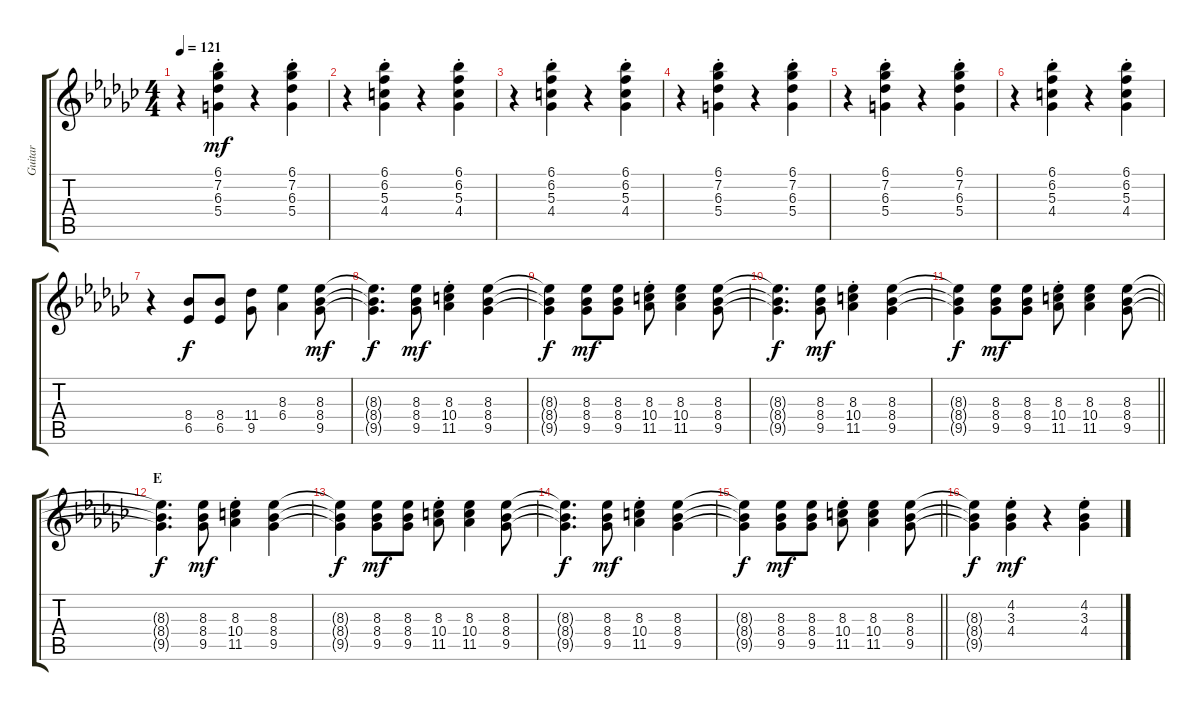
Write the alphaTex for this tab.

\track ("Guitar" "Guitar") {instrument electricguitarjazz}
\staff {score tabs}
\tuning (E4 B3 G3 D3 A2 E2) {hide}
\ts (4 4)
\tempo 121
\clef g2
\ks ebminor
r.4{dy mf} (6.1{st} 7.2{st} 6.3{st} 5.4{st}).4 r.4 (6.1{st} 7.2{st} 6.3{st} 5.4{st}).4 |
r.4 (6.1{st} 6.2{st} 5.3{st} 4.4{st}).4 r.4 (6.1{st} 6.2{st} 5.3{st} 4.4{st}).4 |
r.4 (6.1{st} 6.2{st} 5.3{st} 4.4{st}).4 r.4 (6.1{st} 6.2{st} 5.3{st} 4.4{st}).4 |
r.4 (6.1{st} 7.2{st} 6.3{st} 5.4{st}).4 r.4 (6.1{st} 7.2{st} 6.3{st} 5.4{st}).4 |
r.4 (6.1{st} 7.2{st} 6.3{st} 5.4{st}).4 r.4 (6.1{st} 7.2{st} 6.3{st} 5.4{st}).4 |
r.4 (6.1{st} 6.2{st} 5.3{st} 4.4{st}).4 r.4 (6.1{st} 6.2{st} 5.3{st} 4.4{st}).4 |
r.4 (8.4 6.5).8{dy f} (8.4 6.5).8 (11.4 9.5).8 (8.3 6.4).4 (8.3 8.4 9.5).8{dy mf} |
(8.3{t} 8.4{t} 9.5{t}).4{d dy f} (8.3 8.4 9.5).8{dy mf} (8.3{st} 10.4{st} 11.5{st}).4 (8.3 8.4 9.5).4 |
(8.3{t} 8.4{t} 9.5{t}).4{dy f} (8.3 8.4 9.5).8{dy mf} (8.3 8.4 9.5).8 (8.3{st} 10.4{st} 11.5{st}).8 (8.3 10.4 11.5).4 (8.3 8.4 9.5).8 |
(8.3{t} 8.4{t} 9.5{t}).4{d dy f} (8.3 8.4 9.5).8{dy mf} (8.3{st} 10.4{st} 11.5{st}).4 (8.3 8.4 9.5).4 |
\barLineRight lightlight
(8.3{t} 8.4{t} 9.5{t}).4{dy f} (8.3 8.4 9.5).8{dy mf} (8.3 8.4 9.5).8 (8.3{st} 10.4{st} 11.5{st}).8 (8.3 10.4 11.5).4 (8.3 8.4 9.5).8 |
\section ("" "E")
(8.3{t} 8.4{t} 9.5{t}).4{d dy f} (8.3 8.4 9.5).8{dy mf} (8.3{st} 10.4{st} 11.5{st}).4 (8.3 8.4 9.5).4 |
(8.3{t} 8.4{t} 9.5{t}).4{dy f} (8.3 8.4 9.5).8{dy mf} (8.3 8.4 9.5).8 (8.3{st} 10.4{st} 11.5{st}).8 (8.3 10.4 11.5).4 (8.3 8.4 9.5).8 |
(8.3{t} 8.4{t} 9.5{t}).4{d dy f} (8.3 8.4 9.5).8{dy mf} (8.3{st} 10.4{st} 11.5{st}).4 (8.3 8.4 9.5).4 |
\barLineRight lightlight
(8.3{t} 8.4{t} 9.5{t}).4{dy f} (8.3 8.4 9.5).8{dy mf} (8.3 8.4 9.5).8 (8.3{st} 10.4{st} 11.5{st}).8 (8.3 10.4 11.5).4 (8.3 8.4 9.5).8 |
(8.3{t} 8.4{t} 9.5{t}).4{dy f} (4.2{st} 3.3{st} 4.4{st}).4{dy mf} r.4 (4.2{st} 3.3{st} 4.4{st}).4
